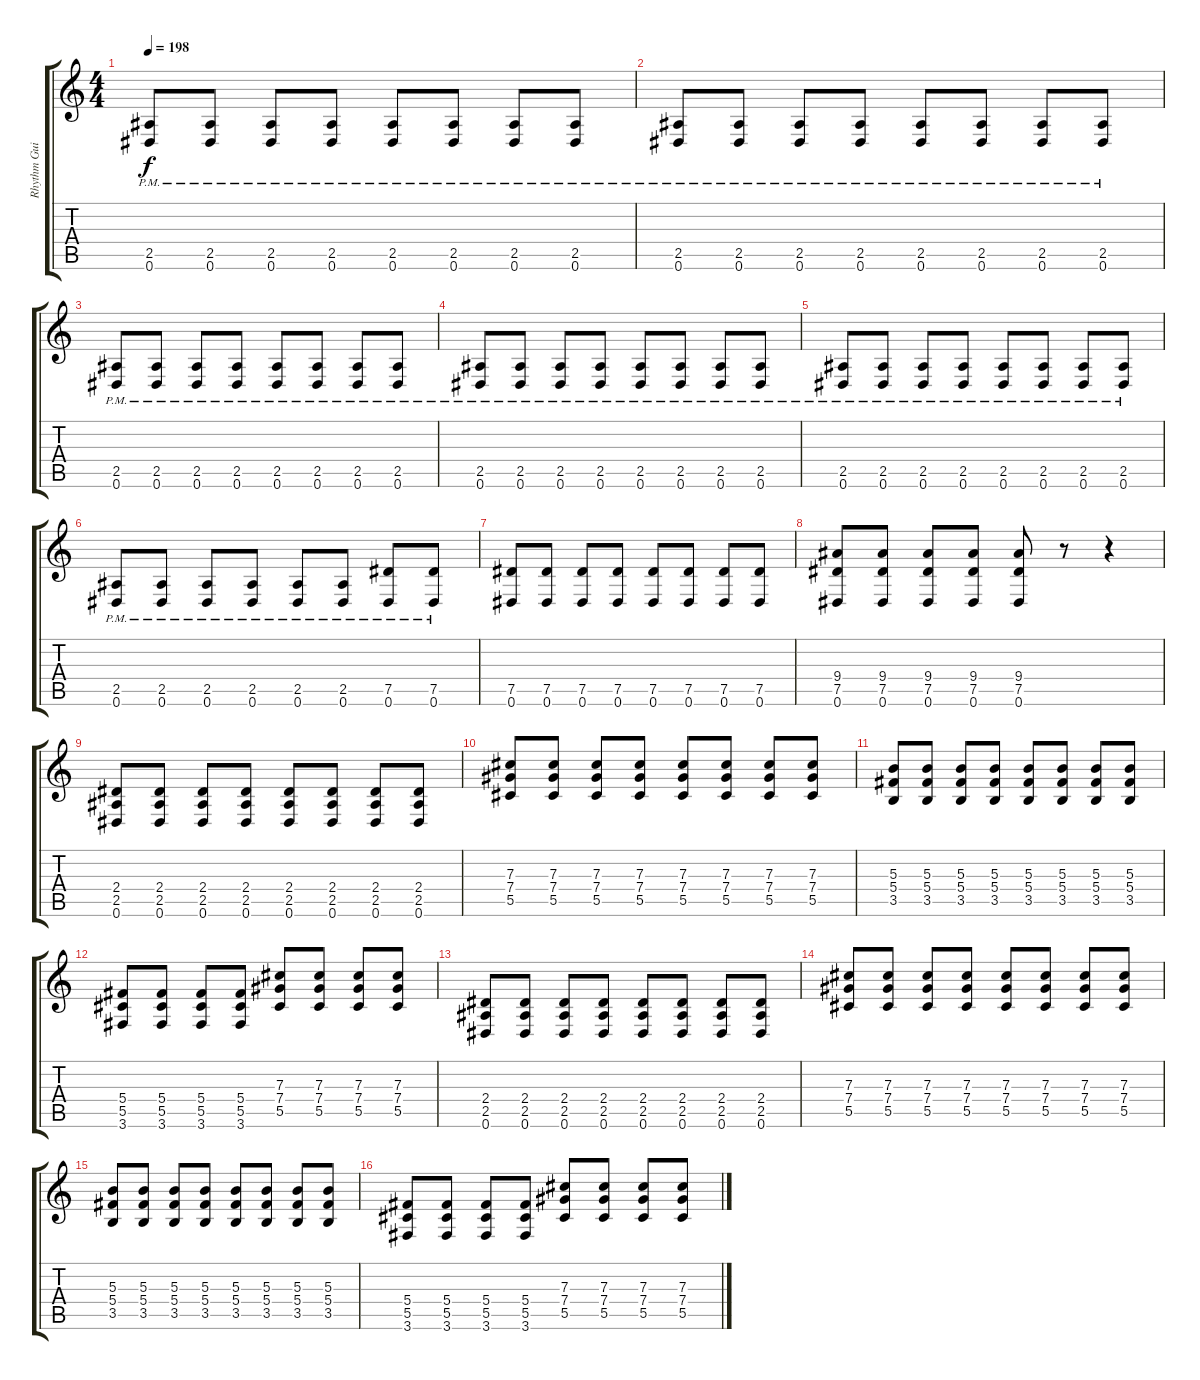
\track ("Rhythm Guitar  " "Rhythm Gui") {instrument overdrivenguitar}
\staff {score tabs}
\tuning (Eb4 Bb3 Gb3 Db3 Ab2 Eb2) {hide}
\ts (4 4)
\tempo 198
\clef g2
\ks c
(2.5{pm} 0.6{pm}).8{dy f} (2.5{pm} 0.6{pm}).8 (2.5{pm} 0.6{pm}).8 (2.5{pm} 0.6{pm}).8 (2.5{pm} 0.6{pm}).8 (2.5{pm} 0.6{pm}).8 (2.5{pm} 0.6{pm}).8 (2.5{pm} 0.6{pm}).8 |
(2.5{pm} 0.6{pm}).8 (2.5{pm} 0.6{pm}).8 (2.5{pm} 0.6{pm}).8 (2.5{pm} 0.6{pm}).8 (2.5{pm} 0.6{pm}).8 (2.5{pm} 0.6{pm}).8 (2.5{pm} 0.6{pm}).8 (2.5{pm} 0.6{pm}).8 |
(2.5{pm} 0.6{pm}).8 (2.5{pm} 0.6{pm}).8 (2.5{pm} 0.6{pm}).8 (2.5{pm} 0.6{pm}).8 (2.5{pm} 0.6{pm}).8 (2.5{pm} 0.6{pm}).8 (2.5{pm} 0.6{pm}).8 (2.5{pm} 0.6{pm}).8 |
(2.5{pm} 0.6{pm}).8 (2.5{pm} 0.6{pm}).8 (2.5{pm} 0.6{pm}).8 (2.5{pm} 0.6{pm}).8 (2.5{pm} 0.6{pm}).8 (2.5{pm} 0.6{pm}).8 (2.5{pm} 0.6{pm}).8 (2.5{pm} 0.6{pm}).8 |
(2.5{pm} 0.6{pm}).8 (2.5{pm} 0.6{pm}).8 (2.5{pm} 0.6{pm}).8 (2.5{pm} 0.6{pm}).8 (2.5{pm} 0.6{pm}).8 (2.5{pm} 0.6{pm}).8 (2.5{pm} 0.6{pm}).8 (2.5{pm} 0.6{pm}).8 |
(2.5{pm} 0.6{pm}).8 (2.5{pm} 0.6{pm}).8 (2.5{pm} 0.6{pm}).8 (2.5{pm} 0.6{pm}).8 (2.5{pm} 0.6{pm}).8 (2.5{pm} 0.6{pm}).8 (7.5{pm} 0.6{pm}).8 (7.5{pm} 0.6{pm}).8 |
(7.5 0.6).8 (7.5 0.6).8 (7.5 0.6).8 (7.5 0.6).8 (7.5 0.6).8 (7.5 0.6).8 (7.5 0.6).8 (7.5 0.6).8 |
(9.4 7.5 0.6).8 (9.4 7.5 0.6).8 (9.4 7.5 0.6).8 (9.4 7.5 0.6).8 (9.4 7.5 0.6).8 r.8 r.4 |
(2.4 2.5 0.6).8 (2.4 2.5 0.6).8 (2.4 2.5 0.6).8 (2.4 2.5 0.6).8 (2.4 2.5 0.6).8 (2.4 2.5 0.6).8 (2.4 2.5 0.6).8 (2.4 2.5 0.6).8 |
(7.3 7.4 5.5).8 (7.3 7.4 5.5).8 (7.3 7.4 5.5).8 (7.3 7.4 5.5).8 (7.3 7.4 5.5).8 (7.3 7.4 5.5).8 (7.3 7.4 5.5).8 (7.3 7.4 5.5).8 |
(5.3 5.4 3.5).8 (5.3 5.4 3.5).8 (5.3 5.4 3.5).8 (5.3 5.4 3.5).8 (5.3 5.4 3.5).8 (5.3 5.4 3.5).8 (5.3 5.4 3.5).8 (5.3 5.4 3.5).8 |
(5.4 5.5 3.6).8 (5.4 5.5 3.6).8 (5.4 5.5 3.6).8 (5.4 5.5 3.6).8 (7.3 7.4 5.5).8 (7.3 7.4 5.5).8 (7.3 7.4 5.5).8 (7.3 7.4 5.5).8 |
(2.4 2.5 0.6).8 (2.4 2.5 0.6).8 (2.4 2.5 0.6).8 (2.4 2.5 0.6).8 (2.4 2.5 0.6).8 (2.4 2.5 0.6).8 (2.4 2.5 0.6).8 (2.4 2.5 0.6).8 |
(7.3 7.4 5.5).8 (7.3 7.4 5.5).8 (7.3 7.4 5.5).8 (7.3 7.4 5.5).8 (7.3 7.4 5.5).8 (7.3 7.4 5.5).8 (7.3 7.4 5.5).8 (7.3 7.4 5.5).8 |
(5.3 5.4 3.5).8 (5.3 5.4 3.5).8 (5.3 5.4 3.5).8 (5.3 5.4 3.5).8 (5.3 5.4 3.5).8 (5.3 5.4 3.5).8 (5.3 5.4 3.5).8 (5.3 5.4 3.5).8 |
(5.4 5.5 3.6).8 (5.4 5.5 3.6).8 (5.4 5.5 3.6).8 (5.4 5.5 3.6).8 (7.3 7.4 5.5).8 (7.3 7.4 5.5).8 (7.3 7.4 5.5).8 (7.3 7.4 5.5).8
